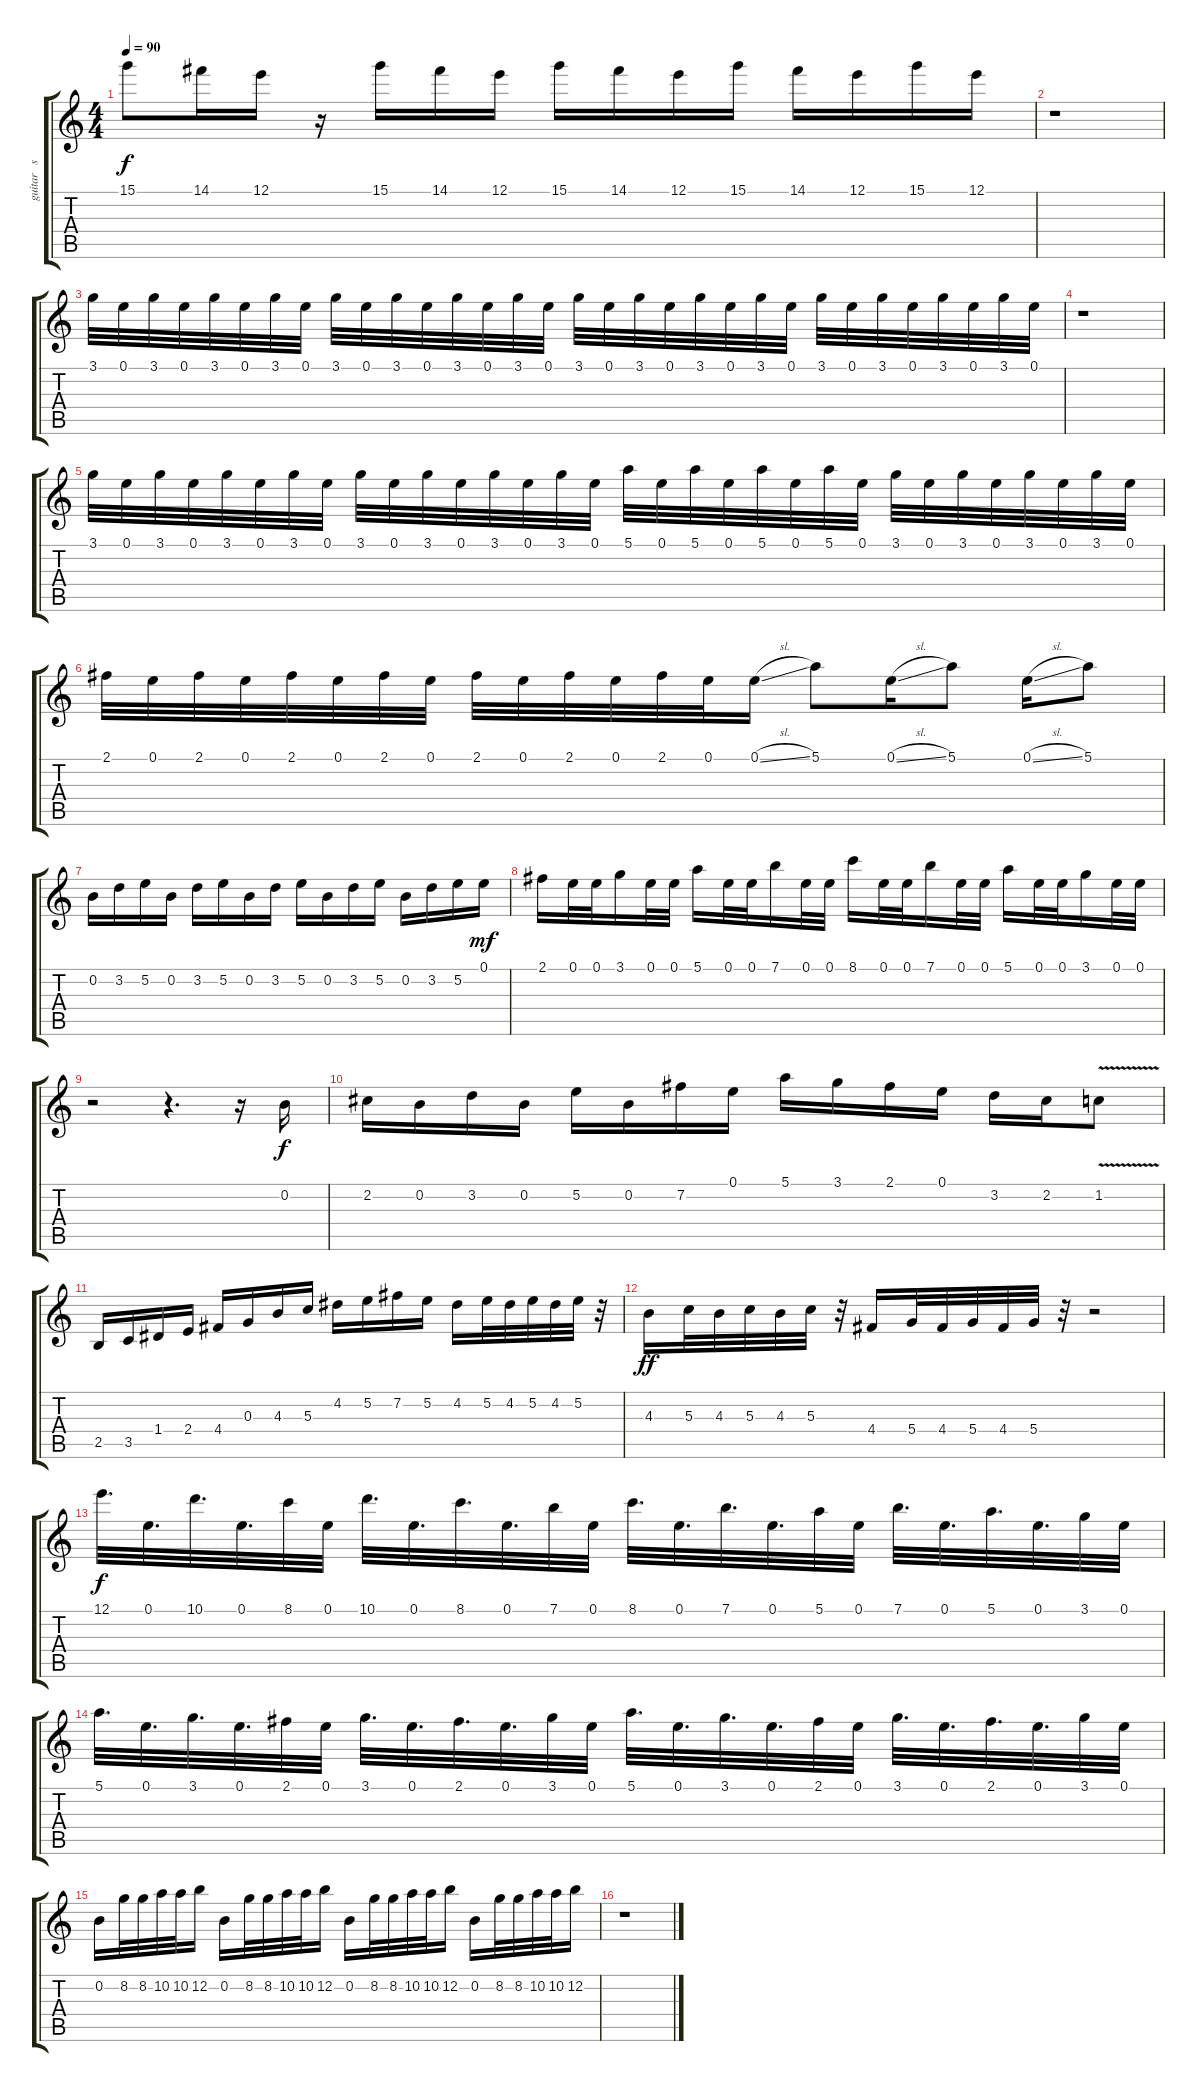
\track ("guitar   solo    one" "guitar   s") {instrument overdrivenguitar}
\staff {score tabs}
\tuning (E4 B3 G3 D3 A2 E2) {hide}
\ts (4 4)
\tempo 90
\clef g2
\ks c
15.1.8{dy f volume 13} 14.1.16 12.1.16 r.16 15.1.16 14.1.16 12.1.16 15.1.16 14.1.16 12.1.16 15.1.16 14.1.16 12.1.16 15.1.16 12.1.16 |
r.1 |
3.1.32 0.1.32 3.1.32 0.1.32 3.1.32 0.1.32 3.1.32 0.1.32 3.1.32 0.1.32 3.1.32 0.1.32 3.1.32 0.1.32 3.1.32 0.1.32 3.1.32 0.1.32 3.1.32 0.1.32 3.1.32 0.1.32 3.1.32 0.1.32 3.1.32 0.1.32 3.1.32 0.1.32 3.1.32 0.1.32 3.1.32 0.1.32 |
r.1 |
3.1.32 0.1.32 3.1.32 0.1.32 3.1.32 0.1.32 3.1.32 0.1.32 3.1.32 0.1.32 3.1.32 0.1.32 3.1.32 0.1.32 3.1.32 0.1.32 5.1.32 0.1.32 5.1.32 0.1.32 5.1.32 0.1.32 5.1.32 0.1.32 3.1.32 0.1.32 3.1.32 0.1.32 3.1.32 0.1.32 3.1.32 0.1.32 |
2.1.32 0.1.32 2.1.32 0.1.32 2.1.32 0.1.32 2.1.32 0.1.32 2.1.32 0.1.32 2.1.32 0.1.32 2.1.32 0.1.32 0.1{sl}.16 5.1.8 0.1{sl}.16 5.1.8 0.1{sl}.16 5.1.8 |
0.2.16 3.2.16 5.2.16 0.2.16 3.2.16 5.2.16 0.2.16 3.2.16 5.2.16 0.2.16 3.2.16 5.2.16 0.2.16 3.2.16 5.2.16 0.1.16{dy mf} |
2.1.16 0.1.32 0.1.32 3.1.16 0.1.32 0.1.32 5.1.16 0.1.32 0.1.32 7.1.16 0.1.32 0.1.32 8.1.16 0.1.32 0.1.32 7.1.16 0.1.32 0.1.32 5.1.16 0.1.32 0.1.32 3.1.16 0.1.32 0.1.32 |
r.2 r.4{d} r.16 0.2.16{dy f} |
2.2.16 0.2.16 3.2.16 0.2.16 5.2.16 0.2.16 7.2.16 0.1.16 5.1.16 3.1.16 2.1.16 0.1.16 3.2.16 2.2.16 1.2{v}.8 |
2.5.16 3.5.16 1.4.16 2.4.16 4.4.16 0.3.16 4.3.16 5.3.16 4.2.16 5.2.16 7.2.16 5.2.16 4.2.16 5.2.32 4.2.32 5.2.32 4.2.32 5.2.32 r.32 |
4.3.16{dy ff} 5.3.32 4.3.32 5.3.32 4.3.32 5.3.32 r.32 4.4.16 5.4.32 4.4.32 5.4.32 4.4.32 5.4.32 r.32 r.2 |
12.1.32{d dy f} 0.1.32{d} 10.1.32{d} 0.1.32{d} 8.1.32 0.1.32 10.1.32{d} 0.1.32{d} 8.1.32{d} 0.1.32{d} 7.1.32 0.1.32 8.1.32{d} 0.1.32{d} 7.1.32{d} 0.1.32{d} 5.1.32 0.1.32 7.1.32{d} 0.1.32{d} 5.1.32{d} 0.1.32{d} 3.1.32 0.1.32 |
5.1.32{d} 0.1.32{d} 3.1.32{d} 0.1.32{d} 2.1.32 0.1.32 3.1.32{d} 0.1.32{d} 2.1.32{d} 0.1.32{d} 3.1.32 0.1.32 5.1.32{d} 0.1.32{d} 3.1.32{d} 0.1.32{d} 2.1.32 0.1.32 3.1.32{d} 0.1.32{d} 2.1.32{d} 0.1.32{d} 3.1.32 0.1.32 |
0.2.16 8.2.32 8.2.32 10.2.32 10.2.32 12.2.16 0.2.16 8.2.32 8.2.32 10.2.32 10.2.32 12.2.16 0.2.16 8.2.32 8.2.32 10.2.32 10.2.32 12.2.16 0.2.16 8.2.32 8.2.32 10.2.32 10.2.32 12.2.16 |
r.1
